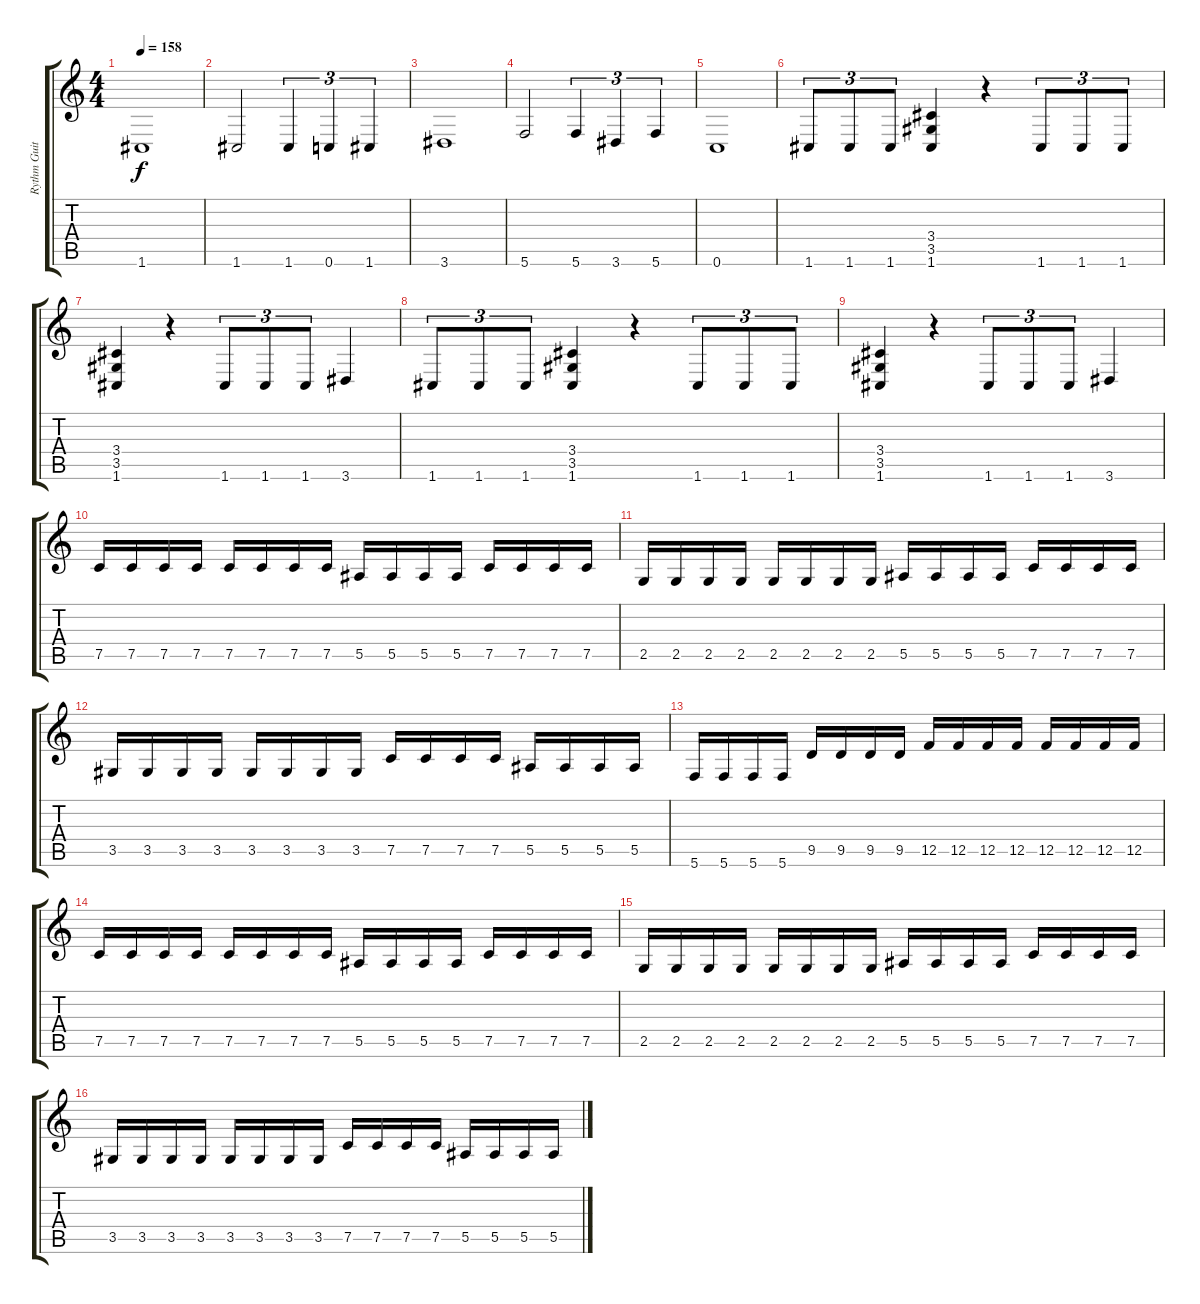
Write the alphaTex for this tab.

\track ("Rythm Guitar" "Rythm Guit") {instrument distortionguitar}
\staff {score tabs}
\tuning (C4 G3 Eb3 Bb2 F2 C2) {hide}
\ts (4 4)
\tempo 158
\clef g2
\ks c
1.6.1{dy f} |
1.6.2 1.6.4{tu (3 2)} 0.6.4{tu (3 2)} 1.6.4{tu (3 2)} |
3.6.1 |
5.6.2 5.6.4{tu (3 2)} 3.6.4{tu (3 2)} 5.6.4{tu (3 2)} |
0.6.1 |
1.6.8{tu (3 2)} 1.6.8{tu (3 2)} 1.6.8{tu (3 2)} (3.4 3.5 1.6).4 r.4 1.6.8{tu (3 2)} 1.6.8{tu (3 2)} 1.6.8{tu (3 2)} |
(3.4 3.5 1.6).4 r.4 1.6.8{tu (3 2)} 1.6.8{tu (3 2)} 1.6.8{tu (3 2)} 3.6.4 |
1.6.8{tu (3 2)} 1.6.8{tu (3 2)} 1.6.8{tu (3 2)} (3.4 3.5 1.6).4 r.4 1.6.8{tu (3 2)} 1.6.8{tu (3 2)} 1.6.8{tu (3 2)} |
(3.4 3.5 1.6).4 r.4 1.6.8{tu (3 2)} 1.6.8{tu (3 2)} 1.6.8{tu (3 2)} 3.6.4 |
7.5.16 7.5.16 7.5.16 7.5.16 7.5.16 7.5.16 7.5.16 7.5.16 5.5.16 5.5.16 5.5.16 5.5.16 7.5.16 7.5.16 7.5.16 7.5.16 |
2.5.16 2.5.16 2.5.16 2.5.16 2.5.16 2.5.16 2.5.16 2.5.16 5.5.16 5.5.16 5.5.16 5.5.16 7.5.16 7.5.16 7.5.16 7.5.16 |
3.5.16 3.5.16 3.5.16 3.5.16 3.5.16 3.5.16 3.5.16 3.5.16 7.5.16 7.5.16 7.5.16 7.5.16 5.5.16 5.5.16 5.5.16 5.5.16 |
5.6.16 5.6.16 5.6.16 5.6.16 9.5.16 9.5.16 9.5.16 9.5.16 12.5.16 12.5.16 12.5.16 12.5.16 12.5.16 12.5.16 12.5.16 12.5.16 |
7.5.16 7.5.16 7.5.16 7.5.16 7.5.16 7.5.16 7.5.16 7.5.16 5.5.16 5.5.16 5.5.16 5.5.16 7.5.16 7.5.16 7.5.16 7.5.16 |
2.5.16 2.5.16 2.5.16 2.5.16 2.5.16 2.5.16 2.5.16 2.5.16 5.5.16 5.5.16 5.5.16 5.5.16 7.5.16 7.5.16 7.5.16 7.5.16 |
3.5.16 3.5.16 3.5.16 3.5.16 3.5.16 3.5.16 3.5.16 3.5.16 7.5.16 7.5.16 7.5.16 7.5.16 5.5.16 5.5.16 5.5.16 5.5.16
